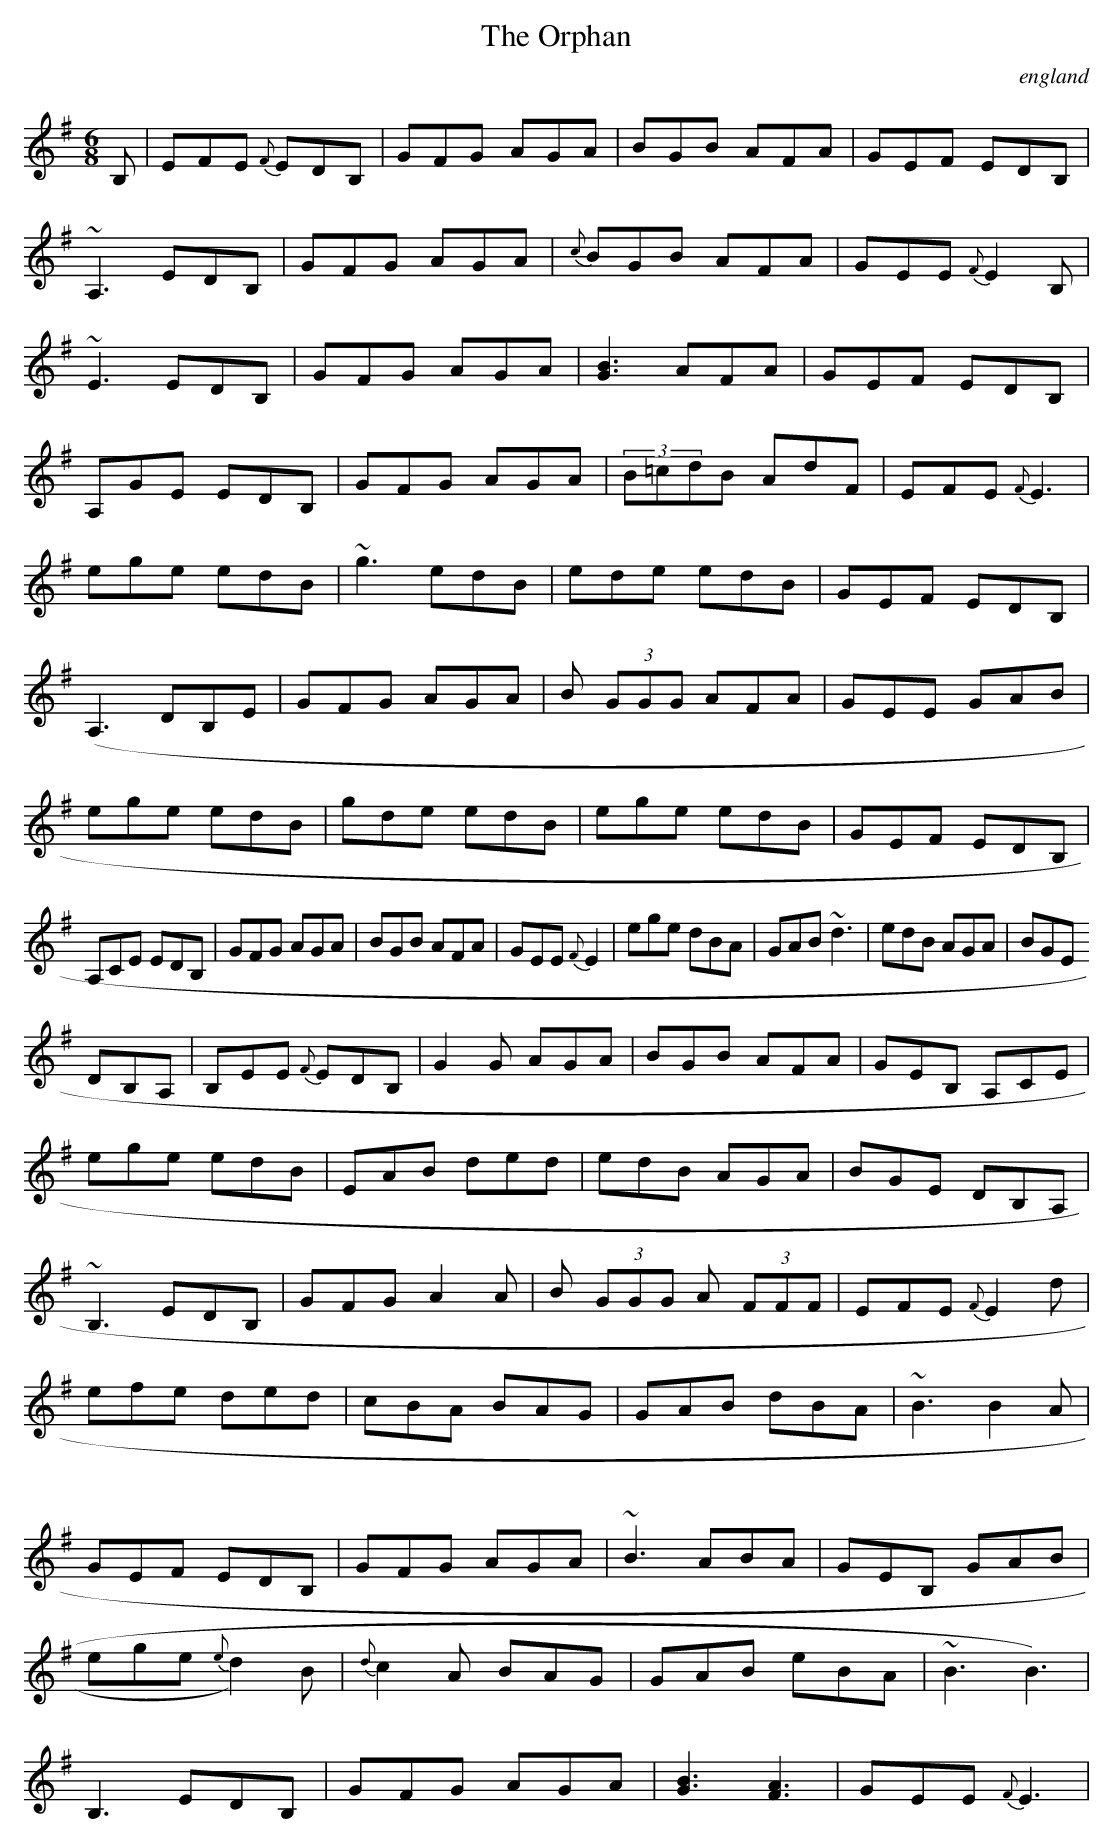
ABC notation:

X:1
T:The Orphan
O:england
M:6/8
L:1/8
K:Em
B, | EFE {F}EDB, | GFG AGA | BGB AFA | GEF EDB, |
~A,3 EDB, | GFG AGA | {c}BGB AFA | GEE {F}E2 B,|
~E3 EDB, | GFG AGA | [B3G3] AFA | GEF EDB, |
A,GE EDB, | GFG AGA | (3B=cdB AdF | EFE {F}E3 |
ege edB | ~g3 edB | ede edB | GEF EDB, |
(A,3 DB,E | GFG AGA | B (3GGG AFA | GEE GAB |
ege edB |  gde edB | ege edB | GEF EDB, |
A,CE EDB, | GFG AGA | BGB AFA | GEE {F}E2 |ege dBA | GAB ~d3 | edB AGA | BGE
DB,A, |B,EE {F}EDB, | G2 G AGA | BGB AFA |  GEB, A,CE |
ege edB | EAB ded | edB AGA | BGE DB,A, |
~B,3 EDB, | GFG A2A | B (3GGG A (3FFF | EFE {F}E2 d |
efe ded | cBA BAG | GAB dBA | ~B3 B2 A |
GEF EDB, | GFG AGA | ~B3 ABA | GEB, GAB |
ege {e}d2) B | {d}c2 A BAG | GAB eBA | ~B3 B3)|
B,3 EDB, | GFG AGA | [B3G3] [A3F3] | GEE {F}E3 |
